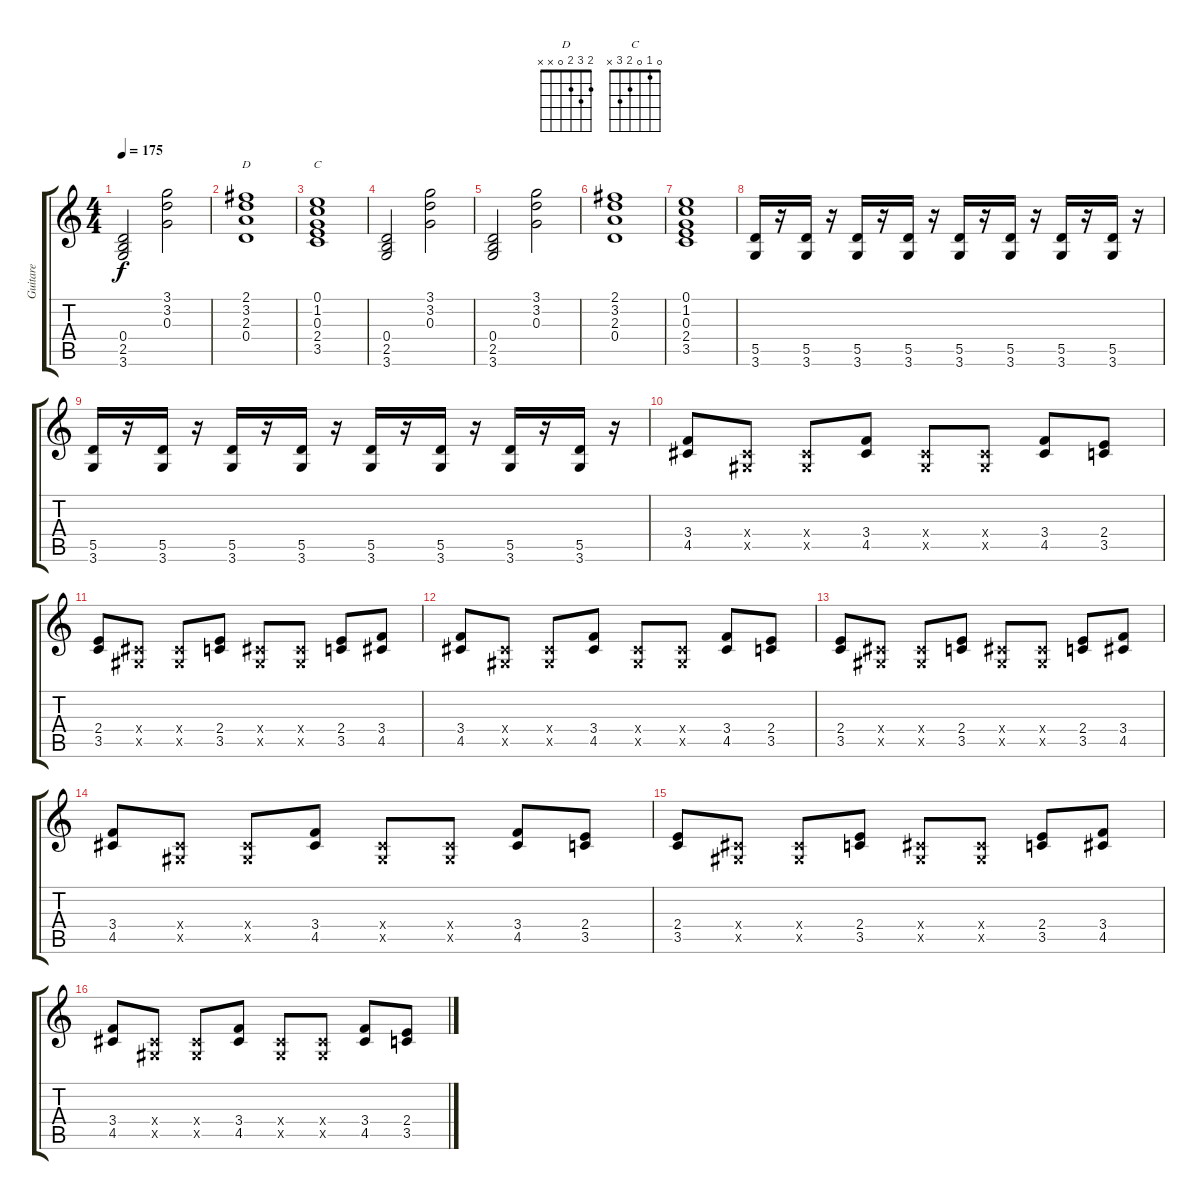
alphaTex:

\track ("Guitare" "Guitare") {instrument distortionguitar}
\staff {score tabs}
\tuning (E4 B3 G3 D3 A2 E2) {hide}
\chord ("D" 2 3 2 0 x x)
\chord ("C" 0 1 0 2 3 x)
\ts (4 4)
\tempo 175
\clef g2
\ks c
(0.4 2.5 3.6).2{dy f} (3.1 3.2 0.3).2 |
(2.1 3.2 2.3 0.4).1{ch "D"} |
(0.1 1.2 0.3 2.4 3.5).1{ch "C"} |
(0.4 2.5 3.6).2 (3.1 3.2 0.3).2 |
(0.4 2.5 3.6).2 (3.1 3.2 0.3).2 |
(2.1 3.2 2.3 0.4).1 |
(0.1 1.2 0.3 2.4 3.5).1 |
(5.5 3.6).16 r.16 (5.5 3.6).16 r.16 (5.5 3.6).16 r.16 (5.5 3.6).16 r.16 (5.5 3.6).16 r.16 (5.5 3.6).16 r.16 (5.5 3.6).16 r.16 (5.5 3.6).16 r.16 |
(5.5 3.6).16 r.16 (5.5 3.6).16 r.16 (5.5 3.6).16 r.16 (5.5 3.6).16 r.16 (5.5 3.6).16 r.16 (5.5 3.6).16 r.16 (5.5 3.6).16 r.16 (5.5 3.6).16 r.16 |
(3.4 4.5).8 (-1.4{x} -1.5{x}).8 (-1.4{x} -1.5{x}).8 (3.4 4.5).8 (-1.4{x} -1.5{x}).8 (-1.4{x} -1.5{x}).8 (3.4 4.5).8 (2.4 3.5).8 |
(2.4 3.5).8 (-1.4{x} -1.5{x}).8 (-1.4{x} -1.5{x}).8 (2.4 3.5).8 (-1.4{x} -1.5{x}).8 (-1.4{x} -1.5{x}).8 (2.4 3.5).8 (3.4 4.5).8 |
(3.4 4.5).8 (-1.4{x} -1.5{x}).8 (-1.4{x} -1.5{x}).8 (3.4 4.5).8 (-1.4{x} -1.5{x}).8 (-1.4{x} -1.5{x}).8 (3.4 4.5).8 (2.4 3.5).8 |
(2.4 3.5).8 (-1.4{x} -1.5{x}).8 (-1.4{x} -1.5{x}).8 (2.4 3.5).8 (-1.4{x} -1.5{x}).8 (-1.4{x} -1.5{x}).8 (2.4 3.5).8 (3.4 4.5).8 |
(3.4 4.5).8 (-1.4{x} -1.5{x}).8 (-1.4{x} -1.5{x}).8 (3.4 4.5).8 (-1.4{x} -1.5{x}).8 (-1.4{x} -1.5{x}).8 (3.4 4.5).8 (2.4 3.5).8 |
(2.4 3.5).8 (-1.4{x} -1.5{x}).8 (-1.4{x} -1.5{x}).8 (2.4 3.5).8 (-1.4{x} -1.5{x}).8 (-1.4{x} -1.5{x}).8 (2.4 3.5).8 (3.4 4.5).8 |
(3.4 4.5).8 (-1.4{x} -1.5{x}).8 (-1.4{x} -1.5{x}).8 (3.4 4.5).8 (-1.4{x} -1.5{x}).8 (-1.4{x} -1.5{x}).8 (3.4 4.5).8 (2.4 3.5).8
